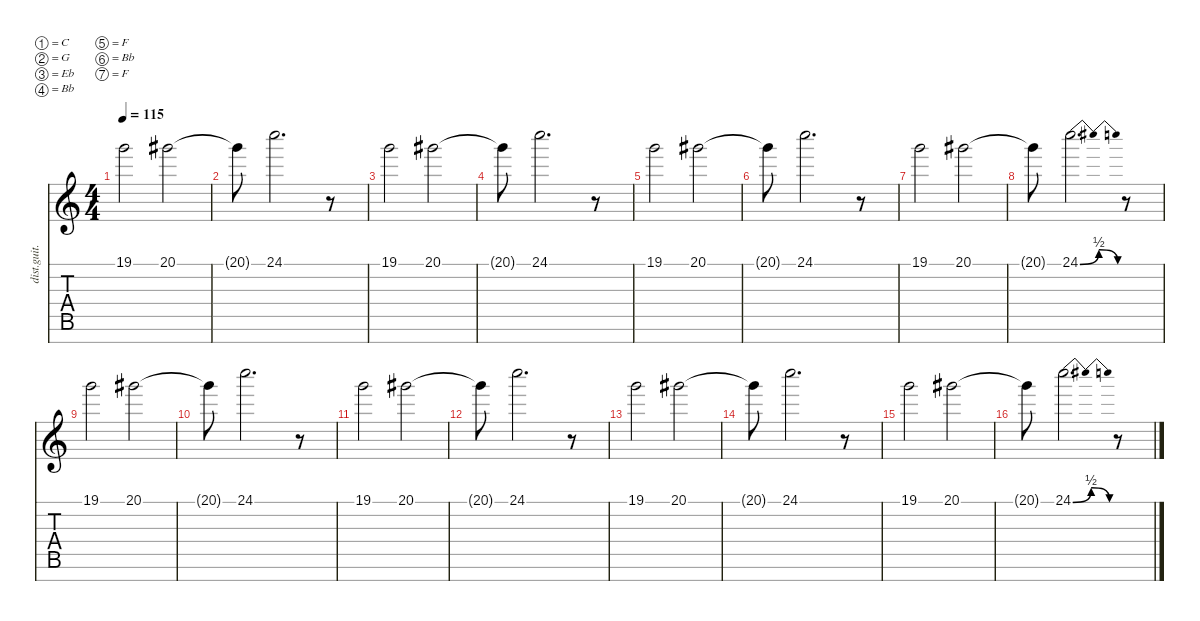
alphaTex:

\defaultSystemsLayout 4
\hideDynamics
\bracketExtendMode nobrackets
\track ("Ambience Octave" "dist.guit.") {instrument distortionguitar}
\staff {score tabs}
\tuning (C4 G3 Eb3 Bb2 F2 Bb1 F1)
\ts (4 4)
\tempo 115
\clef g2
\ks c
19.1.2{dy f} 20.1{acc #}.2 |
20.1{t acc #}.8 24.1.2{d} r.8 |
19.1.2 20.1{acc #}.2 |
20.1{t acc #}.8 24.1.2{d} r.8 |
19.1.2 20.1{acc #}.2 |
20.1{t acc #}.8 24.1.2{d} r.8 |
19.1.2 20.1{acc #}.2 |
20.1{t acc #}.8 24.1{be (bendrelease 0 0 15 2 30 2 45 0)}.2{d} r.8 |
19.1.2 20.1{acc #}.2 |
20.1{t acc #}.8 24.1.2{d} r.8 |
19.1.2 20.1{acc #}.2 |
20.1{t acc #}.8 24.1.2{d} r.8 |
19.1.2 20.1{acc #}.2 |
20.1{t acc #}.8 24.1.2{d} r.8 |
19.1.2 20.1{acc #}.2 |
20.1{t acc #}.8 24.1{be (bendrelease 0 0 15 2 30 2 45 0)}.2{d} r.8
